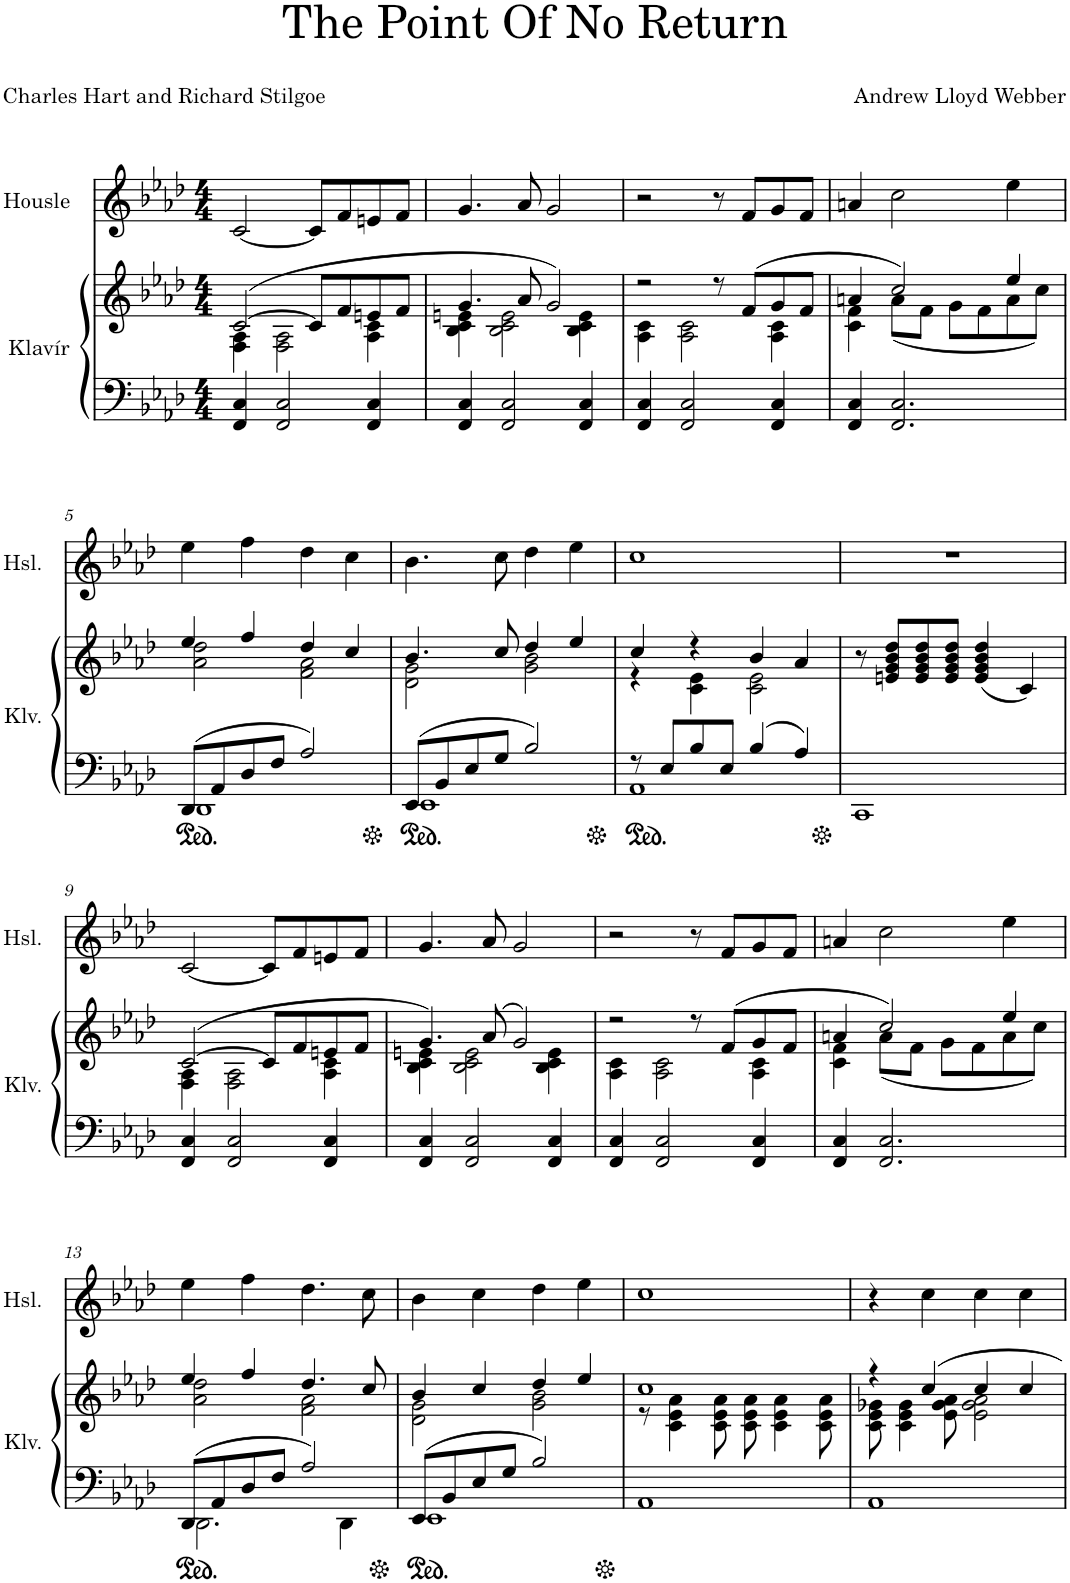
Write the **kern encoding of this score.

**kern	**kern	**kern
*part2	*part2	*part1
*staff3	*staff2	*staff1
*I"Klavír	*	*I"Housle
*I'Klv.	*	*I'Hsl.
*clefF4	*clefG2	*clefG2
*k[b-e-a-d-]	*k[b-e-a-d-]	*k[b-e-a-d-]
*M4/4	*M4/4	*M4/4
=1	=1	=1
*	*^	*
4FF/ 4C/	([2c/	4F\ 4A-\	[2c/
2FF/ 2C/	.	2F\ 2A-\	.
.	8c/L]	.	8c/L]
.	8f/	.	8f/
4FF/ 4C/	8en/	4A-\ 4c\	8en/
.	8f/J	.	8f/J
=2	=2	=2	=2
4FF/ 4C/	4.g/	4B-\ 4c\ 4en\	4.g/
2FF/ 2C/	.	2B-\ 2c\ 2e\	.
.	8a-/	.	8a-/
.	2g/)	.	2g/
4FF/ 4C/	.	4B-\ 4c\ 4e\	.
=3	=3	=3	=3
4FF/ 4C/	2r	4A-\ 4c\	2r
2FF/ 2C/	.	2A-\ 2c\	.
.	8r	.	8r
.	(8f/L	.	8f/L
4FF/ 4C/	8g/	4A-\ 4c\	8g/
.	8f/J	.	8f/J
=4	=4	=4	=4
4FF/ 4C/	4an/	4c\ 4f\	4an/
2.FF/ 2.C/	2cc/)	(8a\L	2cc\
.	.	8f\J	.
.	.	8g\L	.
.	.	8f\	.
.	4ee-/	8a\	4ee-\
.	.	8cc\J)	.
!!LO:LB:g=z
=5	=5	=5	=5
*^	*	*	*
8DD-/L	1DD-	4ee-/	2a-\ 2dd-\	4ee-\
8AA-/	.	.	.	.
8D-/	.	4ff/	.	4ff\
8F/J	.	.	.	.
2A-/	.	4dd-/	2f\ 2a-\	4dd-\
.	.	4cc/	.	4cc\
=6	=6	=6	=6	=6
8EE-/L	1EE-	4.b-/	2d-\ 2g\	4.b-\
8BB-/	.	.	.	.
8E-/	.	.	.	.
8G/J	.	8cc/	.	8cc\
2B-/	.	4dd-/	2g\ 2b-\	4dd-\
.	.	4ee-/	.	4ee-\
=7	=7	=7	=7	=7
8r	1AA-	4cc/	4r	1cc
8E-/L	.	.	.	.
8B-/	.	4r	4c\ 4e-\	.
8E-/J	.	.	.	.
4B-/	.	4b-/	2c\ 2e-\	.
4A-/	.	4a-/	.	.
*v	*v	*	*	*
*	*v	*v	*
=8	=8	=8
1CC	8r	1r
.	8en/ 8g/ 8b-/ 8dd-/L	.
.	8e/ 8g/ 8b-/ 8dd-/	.
.	8e/ 8g/ 8b-/ 8dd-/J	.
.	(4e/ 4g/ 4b-/ 4dd-/	.
.	4c/)	.
!!LO:LB:g=z
=9	=9	=9
*	*^	*
4FF/ 4C/	([2c/	4F\ 4A-\	[2c/
2FF/ 2C/	.	2F\ 2A-\	.
.	8c/L]	.	8c/L]
.	8f/	.	8f/
4FF/ 4C/	8en/	4A-\ 4c\	8en/
.	8f/J	.	8f/J
=10	=10	=10	=10
4FF/ 4C/	4.g/)	4B-\ 4c\ 4en\	4.g/
2FF/ 2C/	.	2B-\ 2c\ 2e\	.
.	(8a-/	.	8a-/
.	2g/)	.	2g/
4FF/ 4C/	.	4B-\ 4c\ 4e\	.
=11	=11	=11	=11
4FF/ 4C/	2r	4A-\ 4c\	2r
2FF/ 2C/	.	2A-\ 2c\	.
.	8r	.	8r
.	(8f/L	.	8f/L
4FF/ 4C/	8g/	4A-\ 4c\	8g/
.	8f/J	.	8f/J
=12	=12	=12	=12
4FF/ 4C/	4an/	4c\ 4f\	4an/
2.FF/ 2.C/	2cc/)	(8a\L	2cc\
.	.	8f\J	.
.	.	8g\L	.
.	.	8f\	.
.	4ee-/	8a\	4ee-\
.	.	8cc\J)	.
!!LO:LB:g=z
=13	=13	=13	=13
*^	*	*	*
8DD-/L	2.DD-\	4ee-/	2a-\ 2dd-\	4ee-\
8AA-/	.	.	.	.
8D-/	.	4ff/	.	4ff\
8F/J	.	.	.	.
2A-/	.	4.dd-/	2f\ 2a-\	4.dd-\
.	4DD-\	.	.	.
.	.	8cc/	.	8cc\
=14	=14	=14	=14	=14
8EE-/L	1EE-	4b-/	2d-\ 2g\	4b-\
8BB-/	.	.	.	.
8E-/	.	4cc/	.	4cc\
8G/J	.	.	.	.
2B-/	.	4dd-/	2g\ 2b-\	4dd-\
.	.	4ee-/	.	4ee-\
*v	*v	*	*	*
=15	=15	=15	=15
1AA-	1cc	8r	1cc
.	.	4c\ 4e-\ 4a-\	.
.	.	8c\ 8e-\ 8a-\	.
.	.	8c\ 8e-\ 8a-\	.
.	.	4c\ 4e-\ 4a-\	.
.	.	8c\ 8e-\ 8a-\	.
=16	=16	=16	=16
1AA-	4r	8c\ 8e-\ 8g-X\	4r
.	.	4c\ 4e-\ 4g-\	.
.	4cc/	.	4cc\
.	.	8e-\ 8g-\ 8a-\	.
.	4cc/	2e-\ 2g-\ 2a-\	4cc\
.	4cc/	.	4cc\
*	*v	*v	*
=	=	=
*-	*-	*-
